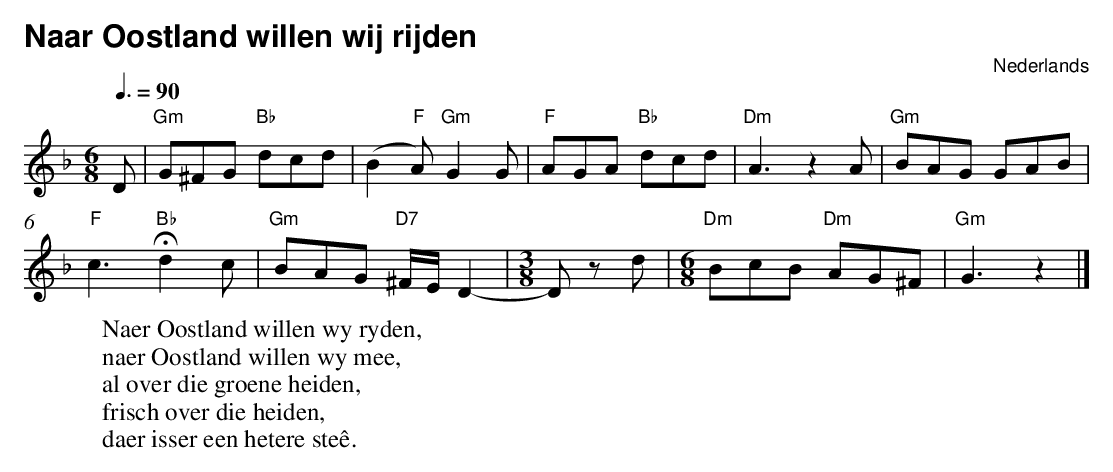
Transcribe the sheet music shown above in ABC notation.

X:1
T:Naar Oostland willen wij rijden
C:Nederlands
M:6/8
L:1/8
Q:3/8=90
K:Fmaj
V:1 clef=treble
D|"Gm"G^FG "Bb"dcd| (B2"F"A)"Gm"G2G|"F"AGA "Bb"dcd|"Dm"A3z2 A|"Gm"BAG GAB|$
"F"c3"Bb"!fermata!d2c|"Gm"BAG "D7"^F/2E/2D2-|[M:3/8]Dz d|[M:6/8]"Dm"BcB "Dm" AG^F| "Gm"G3z2|]
W:Naer Oostland willen wy ryden,
W:naer Oostland willen wy mee,
W:al over die groene heiden,
W:frisch over die heiden,
W:daer isser een hetere steê.
